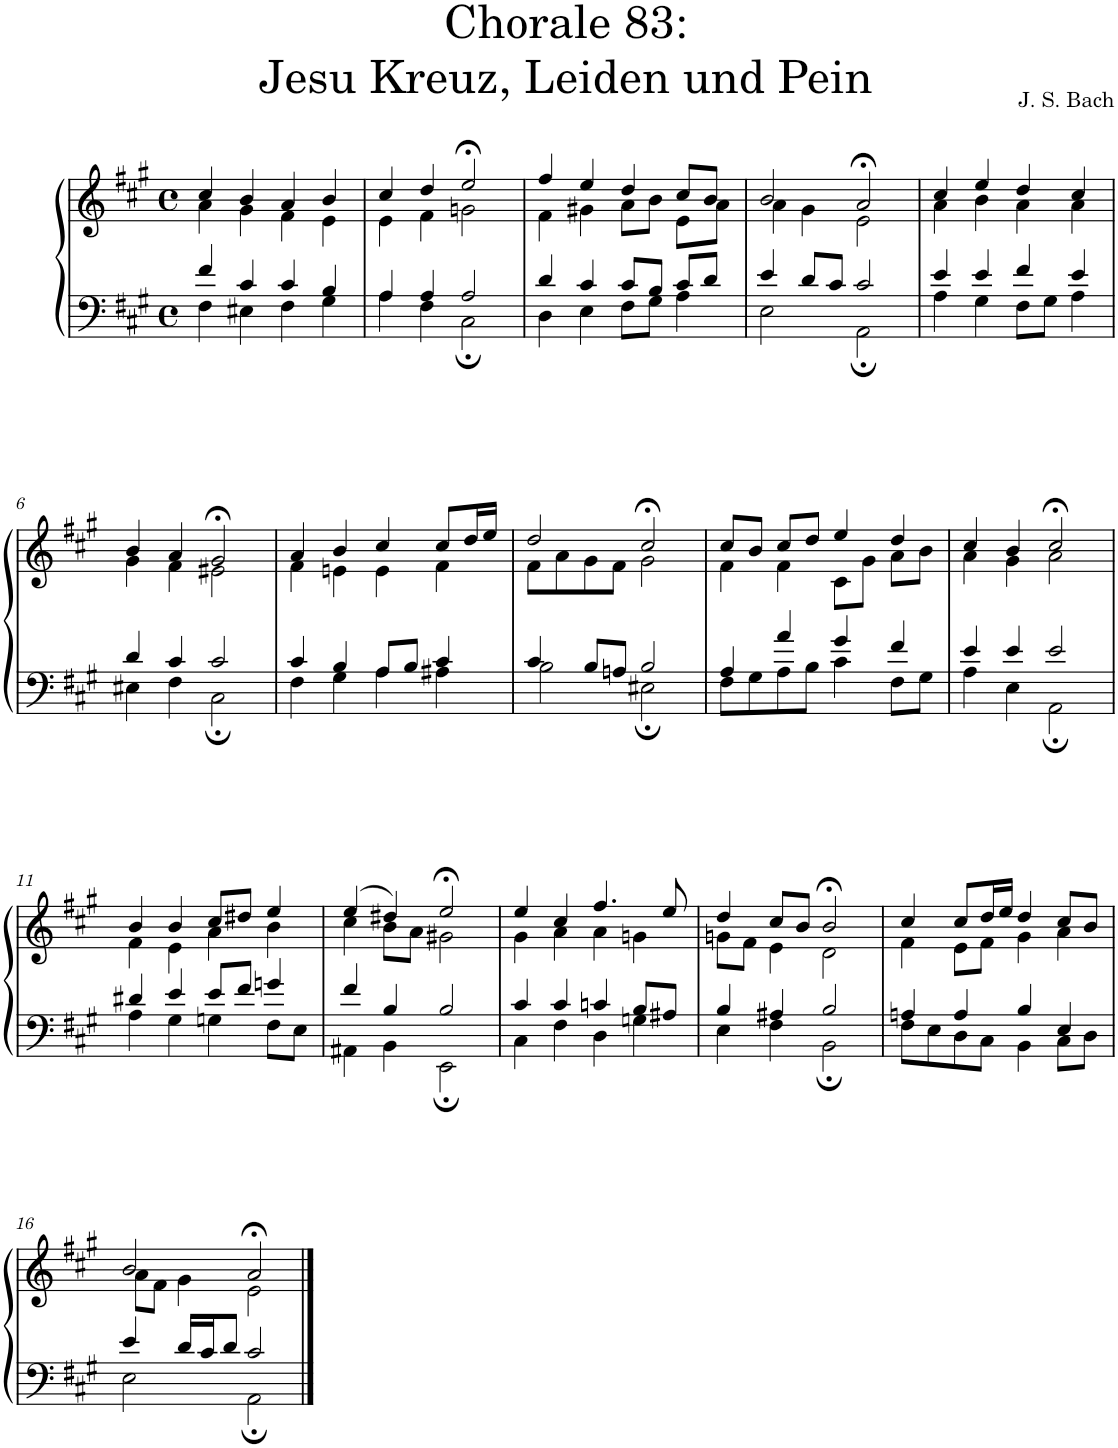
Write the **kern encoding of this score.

**kern	**kern
*part1	*part1
*staff2	*staff1
*I"S,A	*
*clefF4	*clefG2
*k[f#c#g#]	*k[f#c#g#]
*M4/4	*M4/4
*met(c)	*met(c)
=1	=1
*^	*^
4f#/	4F#\	4cc#/	4a\
4c#/	4E#X\	4b/	4g#\
4c#/	4F#\	4a/	4f#\
4B/	4G#\	4b/	4e\
=2	=2	=2	=2
4A/	4A\	4cc#/	4e\
4A/	4F#\	4dd/	4f#\
2A/	2C#;\	2ee;</	2gn\
=3	=3	=3	=3
4d/	4D\	4ff#/	4f#\
4c#/	4E\	4ee/	4g#X\
8c#/L	8F#\L	4dd/	8a\L
8B/J	8G#\J	.	8b\J
8c#/L	4A\	8cc#/L	8e\L
8d/J	.	8b/J	8a\J
=4	=4	=4	=4
4e/	2E\	2b/	4a\
8d/L	.	.	4g#\
8c#/J	.	.	.
2c#/	2AA;\	2a;</	2e\
=5	=5	=5	=5
4e/	4A\	4cc#/	4a\
4e/	4G#\	4ee/	4b\
4f#/	8F#\L	4dd/	4a\
.	8G#\J	.	.
4e/	4A\	4cc#/	4a\
!!LO:LB:g=z	!!
=6	=6	=6	=6
4d/	4E#X\	4b/	4g#\
4c#/	4F#\	4a/	4f#\
2c#/	2C#;\	2g#;</	2e#X\
=7	=7	=7	=7
4c#/	4F#\	4a/	4f#\
4B/	4G#\	4b/	4en\
8A/L	4A\	4cc#/	4e\
8B/J	.	.	.
4c#/	4A#X\	8cc#/L	4f#\
.	.	16dd/L	.
.	.	16ee/JJ	.
=8	=8	=8	=8
4c#/	2B\	2dd/	8f#\L
.	.	.	8a\
8B/L	.	.	8g#\
8An/J	.	.	8f#\J
2B/	2E#X;\	2cc#;</	2g#\
=9	=9	=9	=9
4A/	8F#\L	8cc#/L	4f#\
.	8G#\	8b/J	.
4a/	8A\	8cc#/L	4f#\
.	8B\J	8dd/J	.
4g#/	4c#\	4ee/	8c#\L
.	.	.	8g#\J
4f#/	8F#\L	4dd/	8a\L
.	8G#\J	.	8b\J
=10	=10	=10	=10
4e/	4A\	4cc#/	4a\
4e/	4E\	4b/	4g#\
2e/	2AA;\	2cc#;</	2a\
!!LO:LB:g=z	!!
=11	=11	=11	=11
4d#X/	4A\	4b/	4f#\
4e/	4G#\	4b/	4e\
8e/L	4Gn\	8cc#/L	4a\
8f#/J	.	8dd#X/J	.
4gn/	8F#\L	4ee/	4b\
.	8E\J	.	.
=12	=12	=12	=12
4f#/	4AA#X\	(>4ee/	4cc#\
4B/	4BB\	4dd#X/)	8b\L
.	.	.	8a\J
2B/	2EE;\	2ee;</	2g#X\
=13	=13	=13	=13
4c#/	4C#\	4ee/	4g#\
4c#/	4F#\	4cc#/	4a\
4cn/	4D\	4.ff#/	4a\
8B/L	4Gn\	.	4gn\
8A#X/J	.	8ee/	.
=14	=14	=14	=14
4B/	4E\	4dd/	8gn\L
.	.	.	8f#\J
4A#X/	4F#\	8cc#/L	4e\
.	.	8b/J	.
2B/	2BB;\	2b;</	2d\
=15	=15	=15	=15
4An/	8F#\L	4cc#/	4f#\
.	8E\	.	.
4A/	8D\	8cc#/L	8e\L
.	8C#\J	16dd/L	8f#\J
.	.	16ee/JJ	.
4B/	4BB\	4dd/	4g#\
4E/	8C#\L	8cc#/L	4a\
.	8D\J	8b/J	.
!!LO:LB:g=z	!!
=16	=16	=16	=16
4e/	2E\	2b/	8a\L
.	.	.	8f#\J
16d/LL	.	.	4g#\
16c#/J	.	.	.
8d/J	.	.	.
2c#/	2AA;\	2a;</	2e\
*v	*v	*	*
*	*v	*v
==	==
*-	*-
